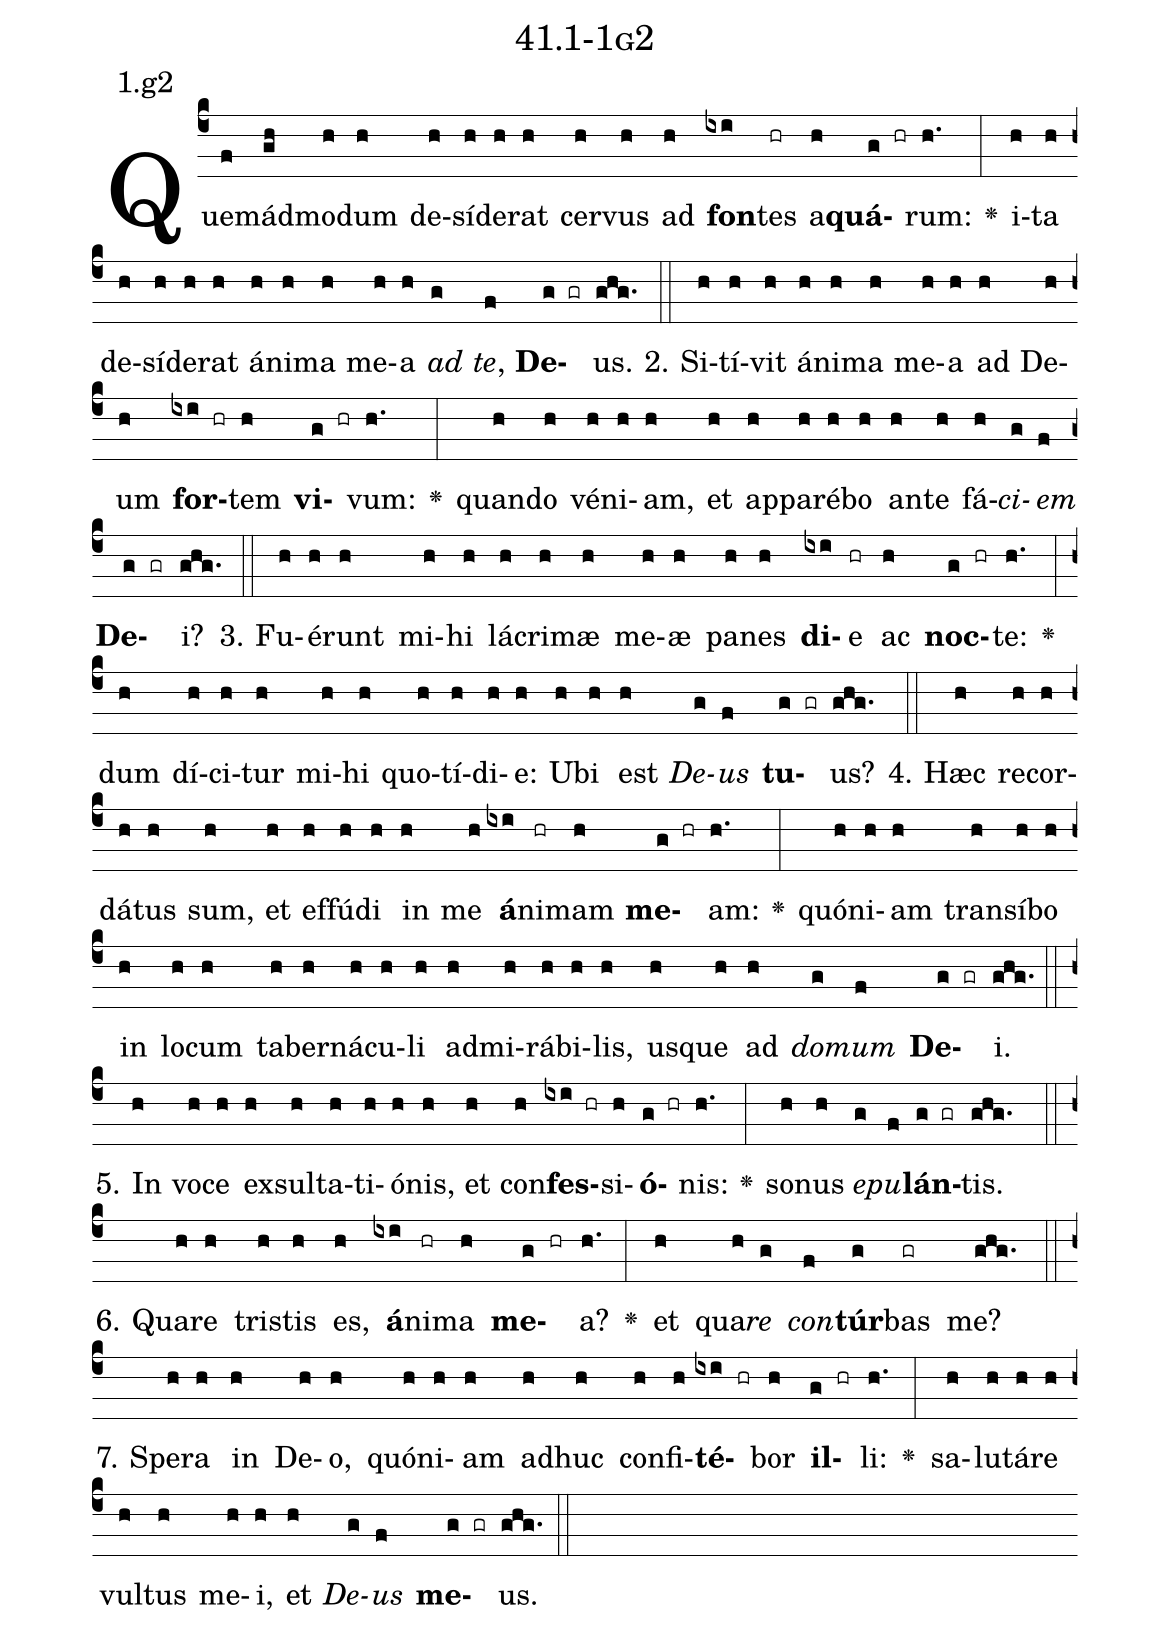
name: 41.1-1g2;
annotation: 1.g2;
%%
(c4)Quem(f)ád(gh)mo(h)dum(h) de(h)sí(h)de(h)rat(h) cer(h)vus(h) ad(h) <b>fon</b>(ixi)tes(hr) a(h)<b>quá</b>(g hr)rum:(h.) <v>\greheightstar</v>(:) i(h)ta(h) de(h)sí(h)de(h)rat(h) á(h)ni(h)ma(h) me(h)a(h) <i>ad</i>(g) <i>te</i>,(f) <b>De</b>(g gr)us.(ghg.) (::)
2. Si(h)tí(h)vit(h) á(h)ni(h)ma(h) me(h)a(h) ad(h) De(h)um(h) <b>for</b>(ixi hr)tem(h) <b>vi</b>(g hr)vum:(h.) <v>\greheightstar</v>(:) quan(h)do(h) vé(h)ni(h)am,(h) et(h) ap(h)pa(h)ré(h)bo(h) an(h)te(h) fá(h)<i>ci</i>(g)<i>em</i>(f) <b>De</b>(g gr)i?(ghg.) (::)
3. Fu(h)é(h)runt(h) mi(h)hi(h) lá(h)cri(h)mæ(h) me(h)æ(h) pa(h)nes(h) <b>di</b>(ixi)e(hr) ac(h) <b>noc</b>(g hr)te:(h.) <v>\greheightstar</v>(:) dum(h) dí(h)ci(h)tur(h) mi(h)hi(h) quo(h)tí(h)di(h)e:(h) U(h)bi(h) est(h) <i>De</i>(g)<i>us</i>(f) <b>tu</b>(g gr)us?(ghg.) (::)
4. Hæc(h) re(h)cor(h)dá(h)tus(h) sum,(h) et(h) ef(h)fú(h)di(h) in(h) me(h) <b>á</b>(ixi)ni(hr)mam(h) <b>me</b>(g hr)am:(h.) <v>\greheightstar</v>(:) quón(h)i(h)am(h) trans(h)í(h)bo(h) in(h) lo(h)cum(h) ta(h)ber(h)ná(h)cu(h)li(h) ad(h)mi(h)rá(h)bi(h)lis,(h) us(h)que(h) ad(h) <i>do</i>(g)<i>mum</i>(f) <b>De</b>(g gr)i.(ghg.) (::)
5. In(h) vo(h)ce(h) ex(h)sul(h)ta(h)ti(h)ó(h)nis,(h) et(h) con(h)<b>fes</b>(ixi hr)si(h)<b>ó</b>(g hr)nis:(h.) <v>\greheightstar</v>(:) so(h)nus(h) <i>e</i>(g)<i>pu</i>(f)<b>lán</b>(g gr)tis.(ghg.) (::)
6. Qua(h)re(h) tris(h)tis(h) es,(h) <b>á</b>(ixi)ni(hr)ma(h) <b>me</b>(g hr)a?(h.) <v>\greheightstar</v>(:) et(h) qua(h)<i>re</i>(g) <i>con</i>(f)<b>túr</b>(g)bas(gr) me?(ghg.) (::)
7. Spe(h)ra(h) in(h) De(h)o,(h) quón(h)i(h)am(h) ad(h)huc(h) con(h)fi(h)<b>té</b>(ixi hr)bor(h) <b>il</b>(g hr)li:(h.) <v>\greheightstar</v>(:) sa(h)lu(h)tá(h)re(h) vul(h)tus(h) me(h)i,(h) et(h) <i>De</i>(g)<i>us</i>(f) <b>me</b>(g gr)us.(ghg.) (::)
